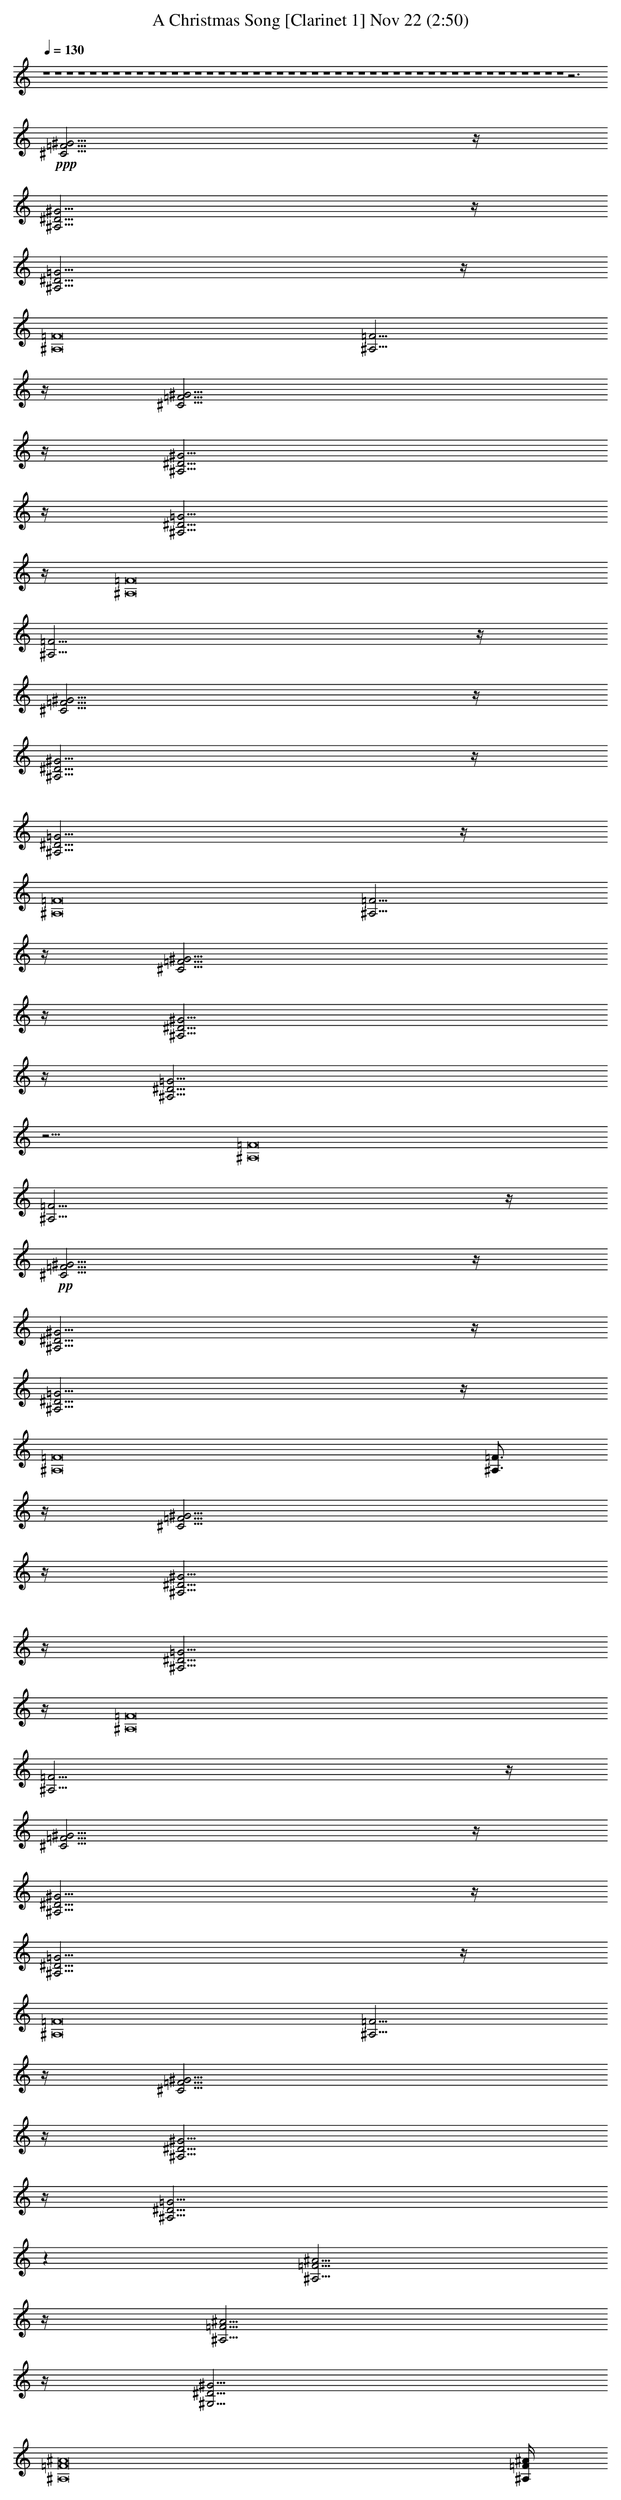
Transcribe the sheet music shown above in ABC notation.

X:1
T: A Christmas Song [Clarinet 1] Nov 22 (2:50)
L: 1/4
K: C
Q: 1/4=130
z4 z4 z4 z4 z4 z4 z4 z4 z4 z4 z4 z4 z4 z4 z4 z4 z4 z4 z4 z4 z4 z4 z4 z4 z4 z4 z4 z4 z4 z4 z4 z4 z4 z4 z4 z4 z4 z4 z4 z4 z4 z4 z4 z4 z4 z3
+ppp+ [^C11/4=F11/4^G11/4]
z/4
[^A,11/4^D11/4^G11/4]
z/4
[^A,11/4^D11/4=G11/4]
z/4
[^A,8=F8]
[^A,27/4=F27/4]
z/4
[^C11/4=F11/4^G11/4]
z/4
[^A,11/4^D11/4^G11/4]
z/4
[^A,11/4^D11/4=G11/4]
z/4
[^A,8=F8]
[^A,15/4=F15/4]
z/4
[^C11/4=F11/4^G11/4]
z/4
[^A,11/4^D11/4^G11/4]
z/4
[^A,11/4^D11/4=G11/4]
z/4
[^A,8=F8]
[^A,27/4=F27/4]
z/4
[^C11/4=F11/4^G11/4]
z/4
[^A,11/4^D11/4^G11/4]
z/4
[^A,11/4^D11/4=G11/4]
z13/4
[^A,8=F8]
[^A,27/4=F27/4]
z/4
+pp+ [^C11/4=F11/4^G11/4]
z/4
[^A,11/4^D11/4^G11/4]
z/4
[^A,11/4^D11/4=G11/4]
z/4
[^A,8=F8]
[^A,3/4=F3/4]
z/4
[^C11/4=F11/4^G11/4]
z/4
[^A,11/4^D11/4^G11/4]
z/4
[^A,11/4^D11/4=G11/4]
z/4
[^A,8=F8]
[^A,27/4=F27/4]
z/4
[^C11/4=F11/4^G11/4]
z/4
[^A,11/4^D11/4^G11/4]
z/4
[^A,11/4^D11/4=G11/4]
z/4
[^A,8=F8]
[^A,27/4=F27/4]
z/4
[^C11/4=F11/4^G11/4]
z/4
[^A,11/4^D11/4^G11/4]
z/4
[^A,11/4^D11/4=G11/4]
z
[^A,5/4=F5/4^A5/4]
z/4
[^A,5/4=F5/4^A5/4]
z/4
[^G,5/4^D5/4^G5/4]
[^A,8=F8^A8]
[^A,/4=F/4^A/4]
